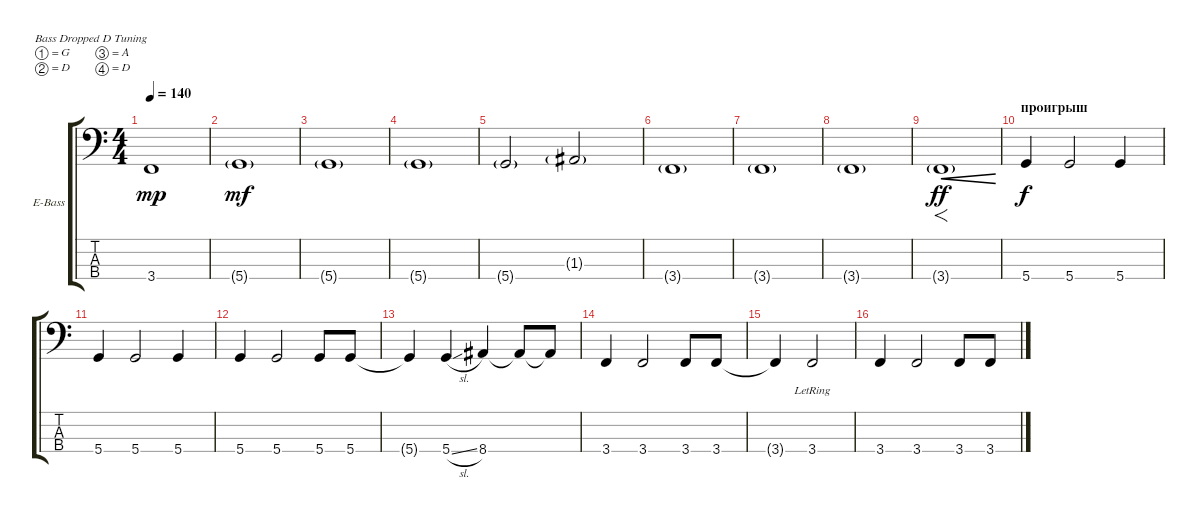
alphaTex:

\defaultSystemsLayout 4
\bracketExtendMode groupsimilarinstruments
\firstSystemTrackNameOrientation horizontal
\otherSystemsTrackNameOrientation horizontal
\track ("Electric Bass" "E-Bass") {instrument electricbassfinger}
\staff {score tabs}
\tuning (G2 D2 A1 D1)
\ts (4 4)
\tempo 140
\clef f4
\scale
0.333333
\ks c
3.4.1{dy mp} |
\scale
0.333333 5.4{g}.1{dy mf} |
\scale
0.333333 5.4{g}.1 |
\scale
0.333333 5.4{g}.1 |
\scale
0.333333 5.4{g}.2 1.3{g}.2 |
\scale
0.333333 3.4{g}.1 |
\scale
0.333333 3.4{g}.1 |
\scale
0.333333 3.4{g}.1 |
\scale
0.333333 3.4{g}.1{f cre dy ff} |
\section ("" "проигрыш")
\scale
0.333333 5.4.4{dy f} 5.4.2 5.4.4 |
\scale
0.333333 5.4.4 5.4.2 5.4.4 |
\scale
0.333333 5.4.4 5.4.2 5.4.8 5.4.8 |
\scale
0.333333 5.4{t}.4 5.4{sl}.4 8.4.4 8.4{t}.8 8.4{t}.8 |
\scale
0.333333 3.4.4 3.4.2 3.4.8 3.4.8 |
\scale
0.333333 3.4{t}.4 3.4{lr}.2 |
\scale
0.333333 3.4.4 3.4.2 3.4.8 3.4.8
